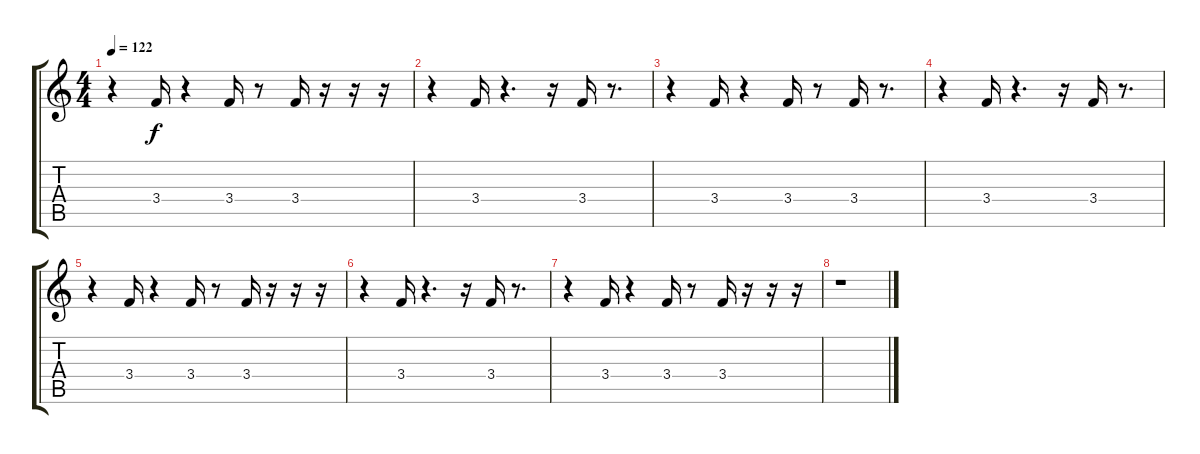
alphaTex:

\track "" {instrument acousticguitarsteel}
\staff {score tabs}
\tuning (E4 B3 G3 D3 A2 E2) {hide}
\ts (4 4)
\tempo 122
\clef g2
\ks c
r.4{dy f} 3.4.16 r.4 3.4.16 r.8 3.4.16 r.16 r.16 r.16 |
r.4 3.4.16 r.4{d} r.16 3.4.16 r.8{d} |
r.4 3.4.16 r.4 3.4.16 r.8 3.4.16 r.8{d} |
r.4 3.4.16 r.4{d} r.16 3.4.16 r.8{d} |
r.4 3.4.16 r.4 3.4.16 r.8 3.4.16 r.16 r.16 r.16 |
r.4 3.4.16 r.4{d} r.16 3.4.16 r.8{d} |
r.4 3.4.16 r.4 3.4.16 r.8 3.4.16 r.16 r.16 r.16 |
r.1
